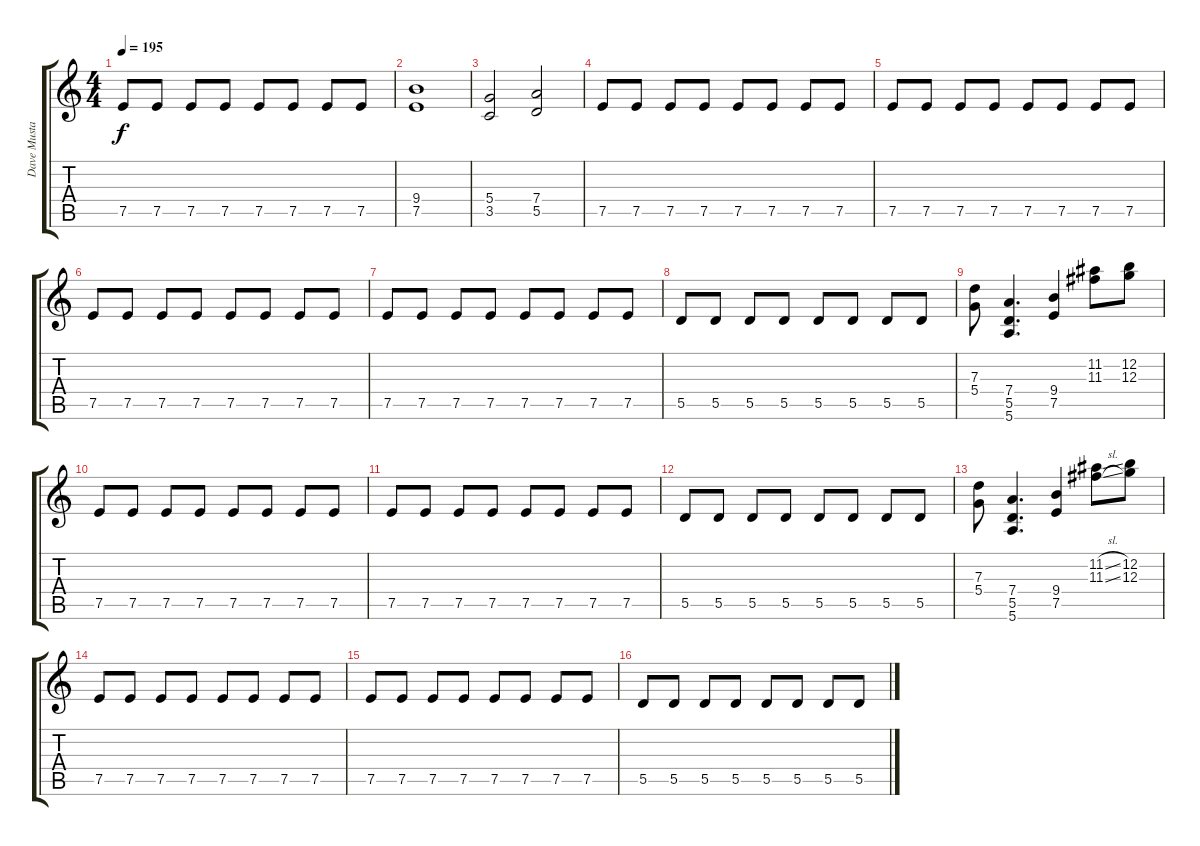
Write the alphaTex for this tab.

\track ("Dave Mustaine (Rhythm)" "Dave Musta") {instrument distortionguitar}
\staff {score tabs}
\tuning (E4 B3 G3 D3 A2 E2) {hide}
\ts (4 4)
\tempo 195
\clef g2
\ks c
7.5.8{dy f} 7.5.8 7.5.8 7.5.8 7.5.8 7.5.8 7.5.8 7.5.8 |
(9.4 7.5).1 |
(5.4 3.5).2 (7.4 5.5).2 |
7.5.8 7.5.8 7.5.8 7.5.8 7.5.8 7.5.8 7.5.8 7.5.8 |
7.5.8 7.5.8 7.5.8 7.5.8 7.5.8 7.5.8 7.5.8 7.5.8 |
7.5.8 7.5.8 7.5.8 7.5.8 7.5.8 7.5.8 7.5.8 7.5.8 |
7.5.8 7.5.8 7.5.8 7.5.8 7.5.8 7.5.8 7.5.8 7.5.8 |
5.5.8 5.5.8 5.5.8 5.5.8 5.5.8 5.5.8 5.5.8 5.5.8 |
(7.3 5.4).8 (7.4 5.5 5.6).4{d} (9.4 7.5).4 (11.2 11.3).8 (12.2 12.3).8 |
7.5.8 7.5.8 7.5.8 7.5.8 7.5.8 7.5.8 7.5.8 7.5.8 |
7.5.8 7.5.8 7.5.8 7.5.8 7.5.8 7.5.8 7.5.8 7.5.8 |
5.5.8 5.5.8 5.5.8 5.5.8 5.5.8 5.5.8 5.5.8 5.5.8 |
(7.3 5.4).8 (7.4 5.5 5.6).4{d} (9.4 7.5).4 (11.2{sl} 11.3{sl}).8 (12.2 12.3).8 |
7.5.8 7.5.8 7.5.8 7.5.8 7.5.8 7.5.8 7.5.8 7.5.8 |
7.5.8 7.5.8 7.5.8 7.5.8 7.5.8 7.5.8 7.5.8 7.5.8 |
5.5.8 5.5.8 5.5.8 5.5.8 5.5.8 5.5.8 5.5.8 5.5.8
